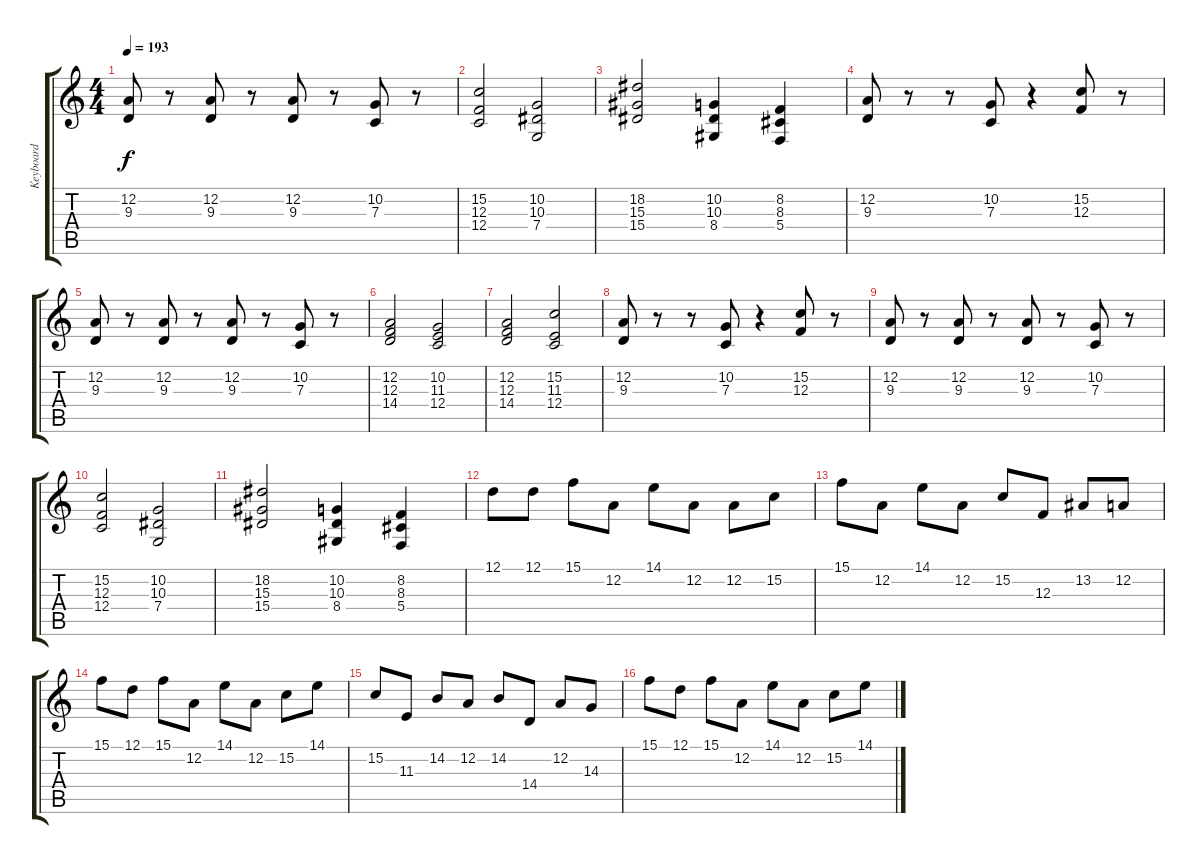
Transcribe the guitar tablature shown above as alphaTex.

\track ("Keyboard" "Keyboard") {instrument stringensemble1}
\staff {score tabs}
\tuning (D4 A3 F3 C3 G2 D2) {hide}
\ts (4 4)
\tempo 193
\clef g2
\ks c
(12.2 9.3).8{dy f} r.8 (12.2 9.3).8 r.8 (12.2 9.3).8 r.8 (10.2 7.3).8 r.8 |
(15.2 12.3 12.4).2{volume 13} (10.2 10.3 7.4).2 |
(18.2 15.3 15.4).2 (10.2 10.3 8.4).4 (8.2 8.3 5.4).4 |
(12.2 9.3).8{volume 11} r.8 r.8 (10.2 7.3).8 r.4 (15.2 12.3).8 r.8 |
(12.2 9.3).8 r.8 (12.2 9.3).8 r.8 (12.2 9.3).8 r.8 (10.2 7.3).8 r.8 |
(12.2 12.3 14.4).2{volume 13} (10.2 11.3 12.4).2 |
(12.2 12.3 14.4).2 (15.2 11.3 12.4).2 |
(12.2 9.3).8{volume 11} r.8 r.8 (10.2 7.3).8 r.4 (15.2 12.3).8 r.8 |
(12.2 9.3).8 r.8 (12.2 9.3).8 r.8 (12.2 9.3).8 r.8 (10.2 7.3).8 r.8 |
(15.2 12.3 12.4).2{volume 13} (10.2 10.3 7.4).2 |
(18.2 15.3 15.4).2 (10.2 10.3 8.4).4 (8.2 8.3 5.4).4 |
12.1.8{volume 9 instrument lead2sawtooth} 12.1.8 15.1.8 12.2.8 14.1.8 12.2.8 12.2.8 15.2.8 |
15.1.8 12.2.8 14.1.8 12.2.8 15.2.8 12.3.8 13.2.8 12.2.8 |
15.1.8 12.1.8 15.1.8 12.2.8 14.1.8 12.2.8 15.2.8 14.1.8 |
15.2.8 11.3.8 14.2.8 12.2.8 14.2.8 14.4.8 12.2.8 14.3.8 |
15.1.8 12.1.8 15.1.8 12.2.8 14.1.8 12.2.8 15.2.8 14.1.8
